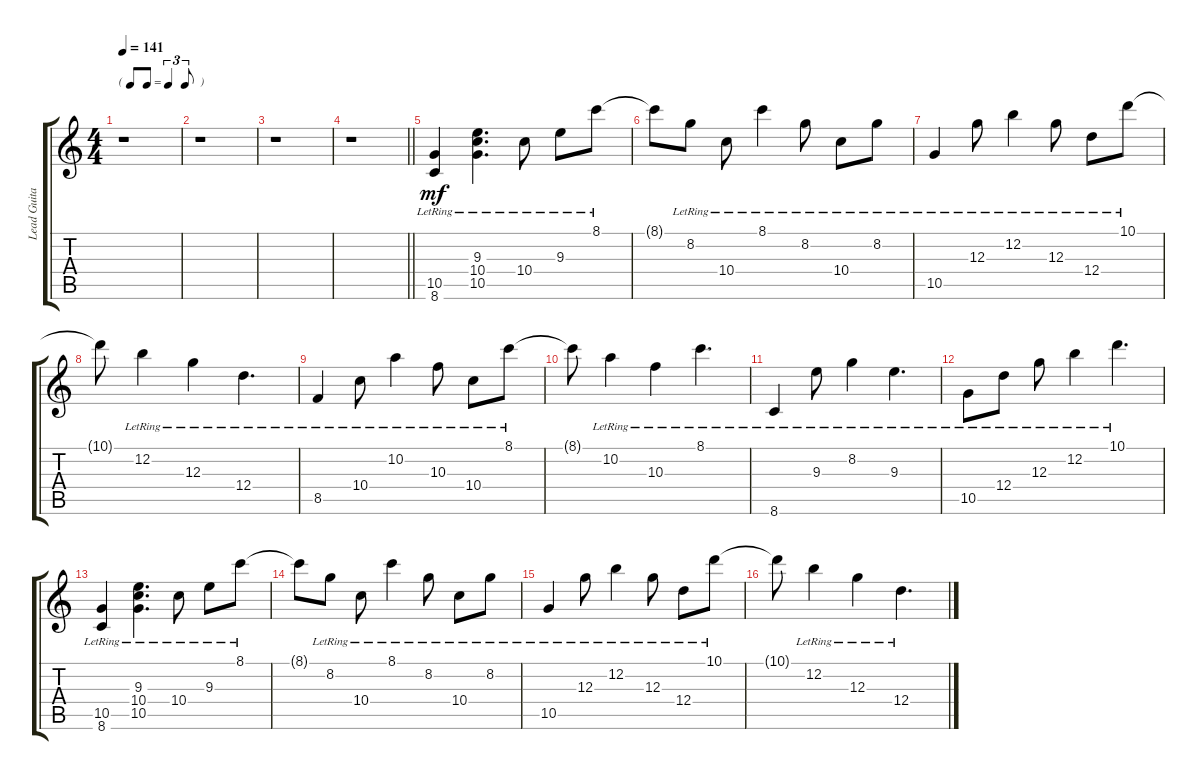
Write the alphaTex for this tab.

\track ("Lead Guitar - Clean" "Lead Guita") {instrument electricguitarclean}
\staff {score tabs}
\tuning (E4 B3 G3 D3 A2 E2) {hide}
\ts (4 4)
\tf triplet8th
\tempo 141
\clef g2
\ks c
r.1{dy f} |
r.1 |
r.1 |
\barLineRight lightlight
r.1 |
(10.5{lr} 8.6{lr}).4{dy mf} (9.3{lr} 10.4{lr} 10.5{lr}).4{d} 10.4{lr}.8 9.3{lr}.8 8.1{lr}.8 |
8.1{t}.8 8.2{lr}.8 10.4{lr}.8 8.1{lr}.4 8.2{lr}.8 10.4{lr}.8 8.2{lr}.8 |
10.5{lr}.4 12.3{lr}.8 12.2{lr}.4 12.3{lr}.8 12.4{lr}.8 10.1{lr}.8 |
10.1{t}.8 12.2{lr}.4 12.3{lr}.4 12.4{lr}.4{d} |
8.5{lr}.4 10.4{lr}.8 10.2{lr}.4 10.3{lr}.8 10.4{lr}.8 8.1{lr}.8 |
8.1{t}.8 10.2{lr}.4 10.3{lr}.4 8.1{lr}.4{d} |
8.6{lr}.4 9.3{lr}.8 8.2{lr}.4 9.3{lr}.4{d} |
10.5{lr}.8 12.4{lr}.8 12.3{lr}.8 12.2{lr}.4 10.1{lr}.4{d} |
(10.5{lr} 8.6{lr}).4 (9.3{lr} 10.4{lr} 10.5{lr}).4{d} 10.4{lr}.8 9.3{lr}.8 8.1{lr}.8 |
8.1{t}.8 8.2{lr}.8 10.4{lr}.8 8.1{lr}.4 8.2{lr}.8 10.4{lr}.8 8.2{lr}.8 |
10.5{lr}.4 12.3{lr}.8 12.2{lr}.4 12.3{lr}.8 12.4{lr}.8 10.1{lr}.8 |
10.1{t}.8 12.2{lr}.4 12.3{lr}.4 12.4{lr}.4{d}
